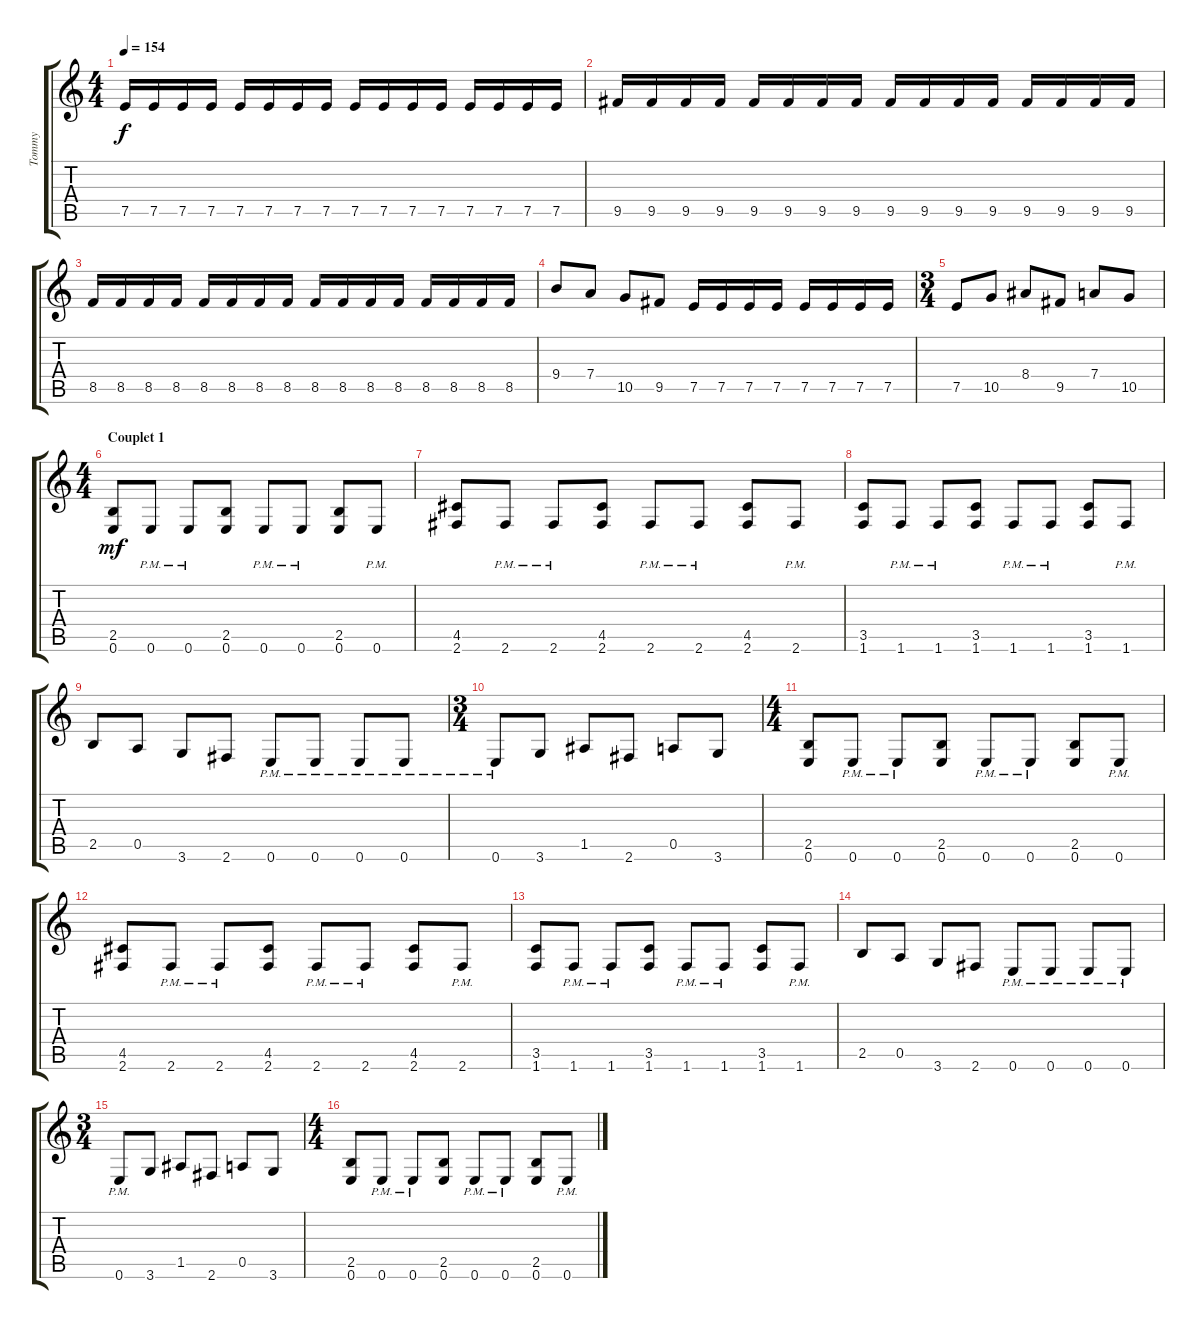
\track ("Tommy" "Tommy") {instrument distortionguitar}
\staff {score tabs}
\tuning (E4 B3 G3 D3 A2 E2) {hide}
\ts (4 4)
\tempo 154
\clef g2
\ks c
7.5.16{dy f} 7.5.16 7.5.16 7.5.16 7.5.16 7.5.16 7.5.16 7.5.16 7.5.16 7.5.16 7.5.16 7.5.16 7.5.16 7.5.16 7.5.16 7.5.16 |
9.5.16 9.5.16 9.5.16 9.5.16 9.5.16 9.5.16 9.5.16 9.5.16 9.5.16 9.5.16 9.5.16 9.5.16 9.5.16 9.5.16 9.5.16 9.5.16 |
8.5.16 8.5.16 8.5.16 8.5.16 8.5.16 8.5.16 8.5.16 8.5.16 8.5.16 8.5.16 8.5.16 8.5.16 8.5.16 8.5.16 8.5.16 8.5.16 |
9.4.8 7.4.8 10.5.8 9.5.8 7.5.16 7.5.16 7.5.16 7.5.16 7.5.16 7.5.16 7.5.16 7.5.16 |
\ts (3 4)
7.5.8 10.5.8 8.4.8 9.5.8 7.4.8 10.5.8 |
\ts (4 4)
\section ("" "Couplet 1")
(2.5 0.6).8{dy mf} 0.6{pm}.8 0.6{pm}.8 (2.5 0.6).8 0.6{pm}.8 0.6{pm}.8 (2.5 0.6).8 0.6{pm}.8 |
(4.5 2.6).8 2.6{pm}.8 2.6{pm}.8 (4.5 2.6).8 2.6{pm}.8 2.6{pm}.8 (4.5 2.6).8 2.6{pm}.8 |
(3.5 1.6).8 1.6{pm}.8 1.6{pm}.8 (3.5 1.6).8 1.6{pm}.8 1.6{pm}.8 (3.5 1.6).8 1.6{pm}.8 |
2.5.8 0.5.8 3.6.8 2.6.8 0.6{pm}.8 0.6{pm}.8 0.6{pm}.8 0.6{pm}.8 |
\ts (3 4)
0.6{pm}.8 3.6.8 1.5.8 2.6.8 0.5.8 3.6.8 |
\ts (4 4)
(2.5 0.6).8 0.6{pm}.8 0.6{pm}.8 (2.5 0.6).8 0.6{pm}.8 0.6{pm}.8 (2.5 0.6).8 0.6{pm}.8 |
(4.5 2.6).8 2.6{pm}.8 2.6{pm}.8 (4.5 2.6).8 2.6{pm}.8 2.6{pm}.8 (4.5 2.6).8 2.6{pm}.8 |
(3.5 1.6).8 1.6{pm}.8 1.6{pm}.8 (3.5 1.6).8 1.6{pm}.8 1.6{pm}.8 (3.5 1.6).8 1.6{pm}.8 |
2.5.8 0.5.8 3.6.8 2.6.8 0.6{pm}.8 0.6{pm}.8 0.6{pm}.8 0.6{pm}.8 |
\ts (3 4)
0.6{pm}.8 3.6.8 1.5.8 2.6.8 0.5.8 3.6.8 |
\ts (4 4)
(2.5 0.6).8 0.6{pm}.8 0.6{pm}.8 (2.5 0.6).8 0.6{pm}.8 0.6{pm}.8 (2.5 0.6).8 0.6{pm}.8
